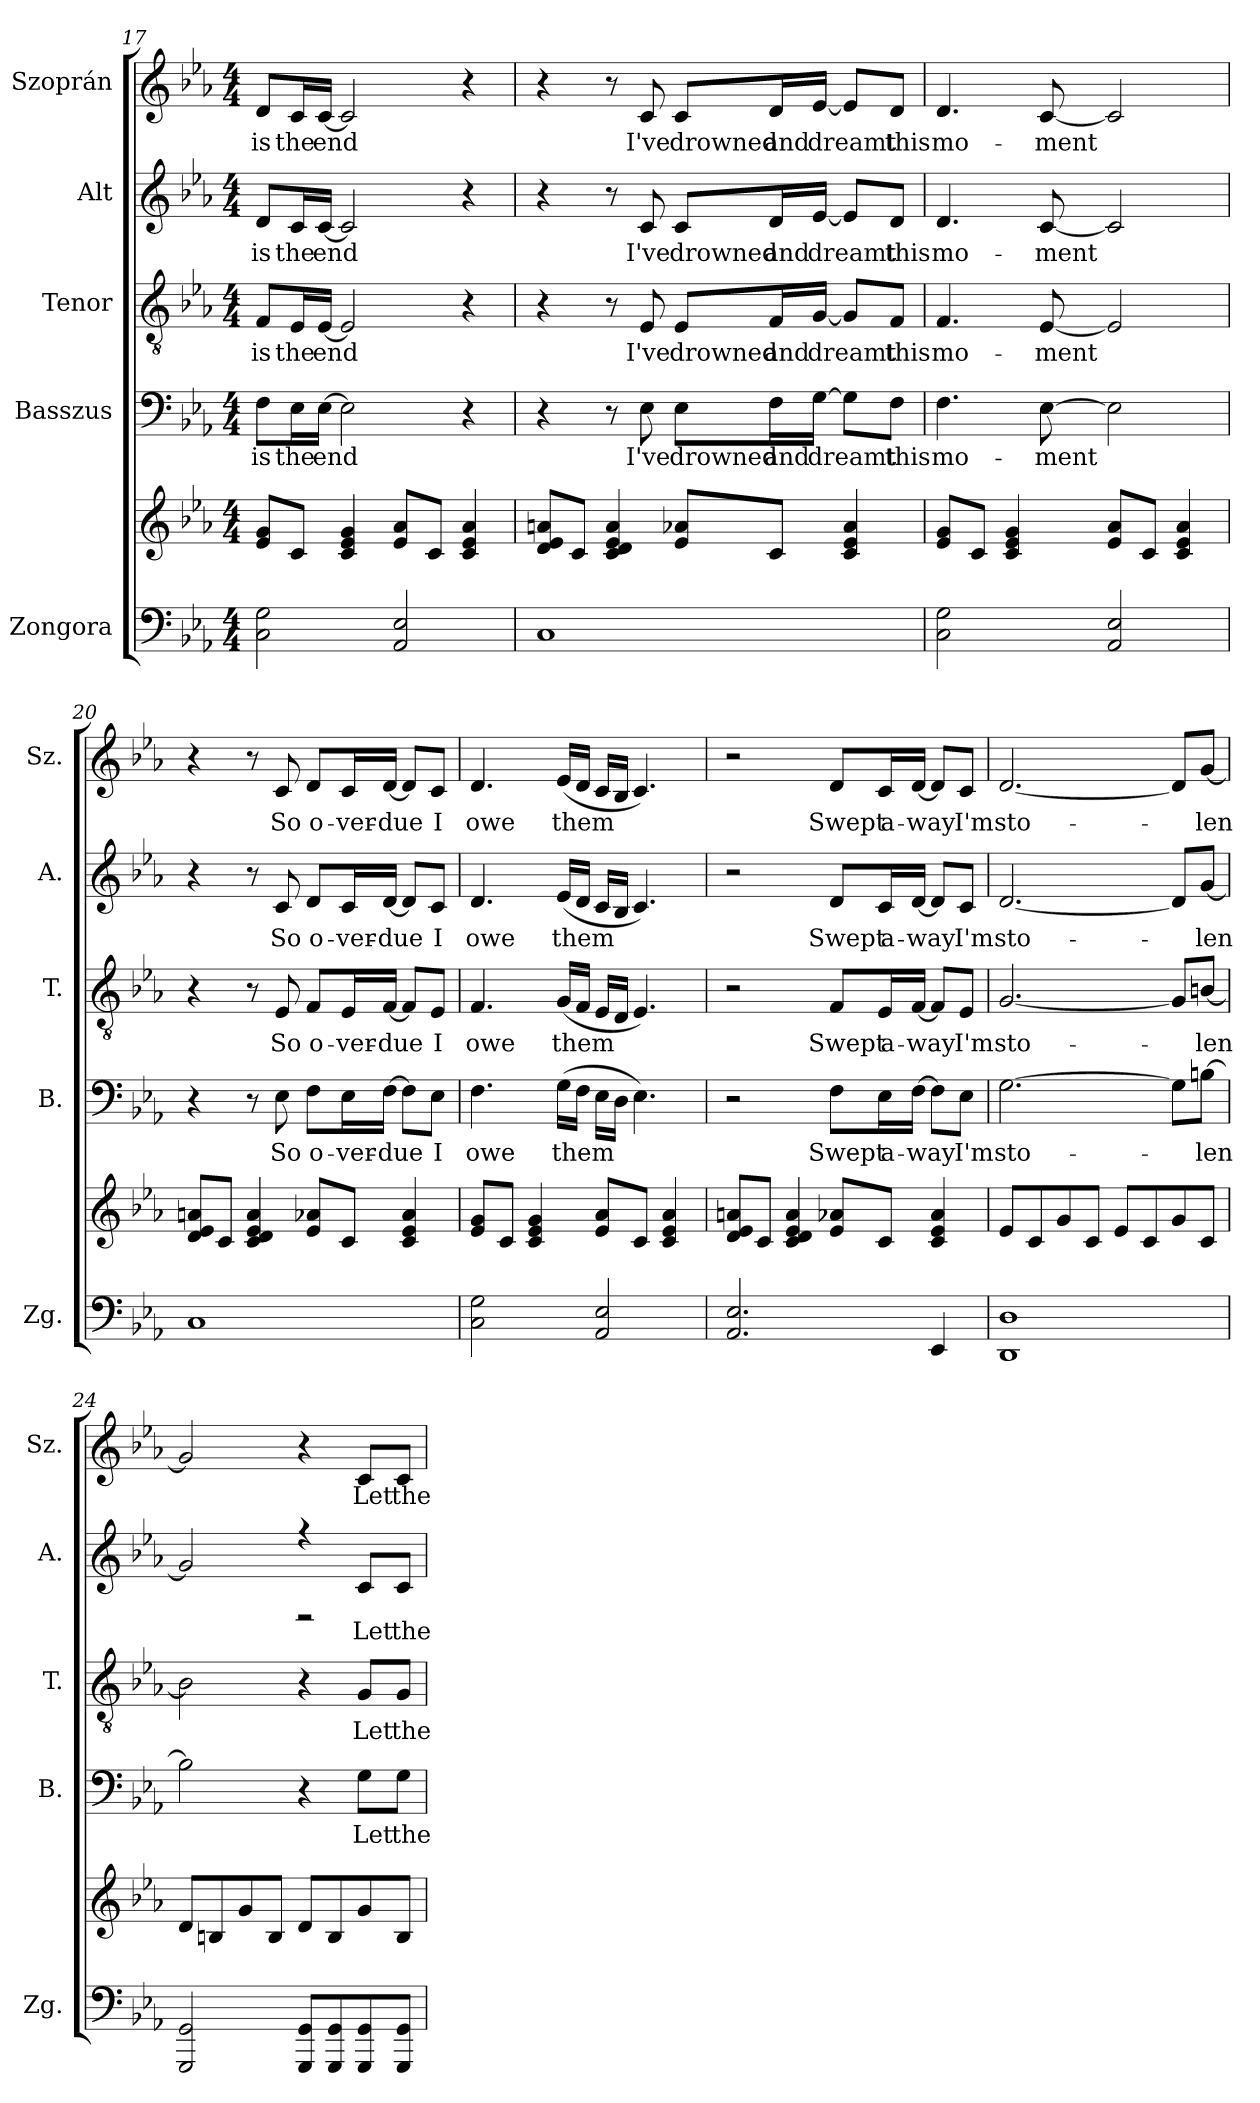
**kern	**kern	**kern	**text	**kern	**text	**kern	**text	**kern	**text
*part5	*part5	*part4	*part4	*part3	*part3	*part2	*part2	*part1	*part1
*staff6	*staff5	*staff4	*staff4	*staff3	*staff3	*staff2	*staff2	*staff1	*staff1
*I"Zongora	*	*I"Basszus	*	*I"Tenor	*	*I"Alt	*	*I"Szoprán	*
*I'Zg.	*	*I'B.	*	*I'T.	*	*I'A.	*	*I'Sz.	*
*clefF4	*clefG2	*clefF4	*	*clefGv2	*	*clefG2	*	*clefG2	*
*k[b-e-a-]	*k[b-e-a-]	*k[b-e-a-]	*	*k[b-e-a-]	*	*k[b-e-a-]	*	*k[b-e-a-]	*
*M4/4	*M4/4	*M4/4	*	*M4/4	*	*M4/4	*	*M4/4	*
=17	=17	=17	=17	=17	=17	=17	=17	=17	=17
!	!	!	!LO:LY:b	!	!LO:LY:b	!	!LO:LY:b	!	!LO:LY:b
2C\ 2G\	8e-/ 8g/L	8F\L	is	8F/L	is	8d/L	is	8d/L	is
!	!	!	!LO:LY:b	!	!LO:LY:b	!	!LO:LY:b	!	!LO:LY:b
.	8c/J	16E-\L	the	16E-/L	the	16c/L	the	16c/L	the
!	!	!	!LO:LY:b	!	!LO:LY:b	!	!LO:LY:b	!	!LO:LY:b
.	.	[16E-\JJ	end	[16E-/JJ	end	[16c/JJ	end	[16c/JJ	end
.	4c/ 4e-/ 4g/	2E-\]	.	2E-/]	.	2c/]	.	2c/]	.
2AA-/ 2E-/	8e-/ 8a-/L	.	.	.	.	.	.	.	.
.	8c/J	.	.	.	.	.	.	.	.
.	4c/ 4e-/ 4a-/	4r	.	4r	.	4r	.	4r	.
!!LO:LB:g=z
=18	=18	=18	=18	=18	=18	=18	=18	=18	=18
1C	8d/ 8e-/ 8an/L	4r	.	4r	.	4r	.	4r	.
.	8c/J	.	.	.	.	.	.	.	.
.	4c/ 4d/ 4e-/ 4a/	8r	.	8r	.	8r	.	8r	.
!	!	!	!LO:LY:b	!	!LO:LY:b	!	!LO:LY:b	!	!LO:LY:b
.	.	8E-\	I've	8E-/	I've	8c/	I've	8c/	I've
!	!	!	!LO:LY:b	!	!LO:LY:b	!	!LO:LY:b	!	!LO:LY:b
.	8e-/ 8a-X/L	8E-\L	drowned	8E-/L	drowned	8c/L	drowned	8c/L	drowned
!	!	!	!LO:LY:b	!	!LO:LY:b	!	!LO:LY:b	!	!LO:LY:b
.	8c/J	16F\L	and	16F/L	and	16d/L	and	16d/L	and
!	!	!	!LO:LY:b	!	!LO:LY:b	!	!LO:LY:b	!	!LO:LY:b
.	.	[16G\JJ	dreamt	[16G/JJ	dreamt	[16e-/JJ	dreamt	[16e-/JJ	dreamt
.	4c/ 4e-/ 4a-/	8G\L]	.	8G/L]	.	8e-/L]	.	8e-/L]	.
!	!	!	!LO:LY:b	!	!LO:LY:b	!	!LO:LY:b	!	!LO:LY:b
.	.	8F\J	this	8F/J	this	8d/J	this	8d/J	this
=19	=19	=19	=19	=19	=19	=19	=19	=19	=19
!	!	!	!LO:LY:b	!	!LO:LY:b	!	!LO:LY:b	!	!LO:LY:b
2C\ 2G\	8e-/ 8g/L	4.F\	mo-	4.F/	mo-	4.d/	mo-	4.d/	mo-
.	8c/J	.	.	.	.	.	.	.	.
.	4c/ 4e-/ 4g/	.	.	.	.	.	.	.	.
!	!	!	!LO:LY:b	!	!LO:LY:b	!	!LO:LY:b	!	!LO:LY:b
.	.	[8E-\	-ment	[8E-/	-ment	[8c/	-ment	[8c/	-ment
2AA-/ 2E-/	8e-/ 8a-/L	2E-\]	.	2E-/]	.	2c/]	.	2c/]	.
.	8c/J	.	.	.	.	.	.	.	.
.	4c/ 4e-/ 4a-/	.	.	.	.	.	.	.	.
=20	=20	=20	=20	=20	=20	=20	=20	=20	=20
1C	8d/ 8e-/ 8an/L	4r	.	4r	.	4r	.	4r	.
.	8c/J	.	.	.	.	.	.	.	.
.	4c/ 4d/ 4e-/ 4a/	8r	.	8r	.	8r	.	8r	.
!	!	!	!LO:LY:b	!	!LO:LY:b	!	!LO:LY:b	!	!LO:LY:b
.	.	8E-\	So	8E-/	So	8c/	So	8c/	So
!	!	!	!LO:LY:b	!	!LO:LY:b	!	!LO:LY:b	!	!LO:LY:b
.	8e-/ 8a-X/L	8F\L	o-	8F/L	o-	8d/L	o-	8d/L	o-
!	!	!	!LO:LY:b	!	!LO:LY:b	!	!LO:LY:b	!	!LO:LY:b
.	8c/J	16E-\L	-ver-	16E-/L	-ver-	16c/L	-ver-	16c/L	-ver-
!	!	!	!LO:LY:b	!	!LO:LY:b	!	!LO:LY:b	!	!LO:LY:b
.	.	[16F\JJ	-due	[16F/JJ	-due	[16d/JJ	-due	[16d/JJ	-due
.	4c/ 4e-/ 4a-/	8F\L]	.	8F/L]	.	8d/L]	.	8d/L]	.
!	!	!	!LO:LY:b	!	!LO:LY:b	!	!LO:LY:b	!	!LO:LY:b
.	.	8E-\J	I	8E-/J	I	8c/J	I	8c/J	I
!!LO:PB:g=z
=21	=21	=21	=21	=21	=21	=21	=21	=21	=21
!	!	!	!LO:LY:b	!	!LO:LY:b	!	!LO:LY:b	!	!LO:LY:b
2C\ 2G\	8e-/ 8g/L	4.F\	owe	4.F/	owe	4.d/	owe	4.d/	owe
.	8c/J	.	.	.	.	.	.	.	.
.	4c/ 4e-/ 4g/	.	.	.	.	.	.	.	.
!	!	!	!LO:LY:b	!	!LO:LY:b	!	!LO:LY:b	!	!LO:LY:b
.	.	(>16G\LL	them	(<16G/LL	them	(<16e-/LL	them	(<16e-/LL	them
.	.	16F\JJ	.	16F/JJ	.	16d/JJ	.	16d/JJ	.
2AA-/ 2E-/	8e-/ 8a-/L	16E-\LL	.	16E-/LL	.	16c/LL	.	16c/LL	.
.	.	16D\JJ	.	16D/JJ	.	16B-/JJ	.	16B-/JJ	.
.	8c/J	4.E-\)	.	4.E-/)	.	4.c/)	.	4.c/)	.
.	4c/ 4e-/ 4a-/	.	.	.	.	.	.	.	.
=22	=22	=22	=22	=22	=22	=22	=22	=22	=22
2.AA-/ 2.E-/	8d/ 8e-/ 8an/L	2r	.	2r	.	2r	.	2r	.
.	8c/J	.	.	.	.	.	.	.	.
.	4c/ 4d/ 4e-/ 4a/	.	.	.	.	.	.	.	.
!	!	!	!LO:LY:b	!	!LO:LY:b	!	!LO:LY:b	!	!LO:LY:b
.	8e-/ 8a-X/L	8F\L	Swept	8F/L	Swept	8d/L	Swept	8d/L	Swept
!	!	!	!LO:LY:b	!	!LO:LY:b	!	!LO:LY:b	!	!LO:LY:b
.	8c/J	16E-\L	a-	16E-/L	a-	16c/L	a-	16c/L	a-
!	!	!	!LO:LY:b	!	!LO:LY:b	!	!LO:LY:b	!	!LO:LY:b
.	.	[16F\JJ	-way	[16F/JJ	-way	[16d/JJ	-way	[16d/JJ	-way
4EE-/	4c/ 4e-/ 4a-/	8F\L]	.	8F/L]	.	8d/L]	.	8d/L]	.
!	!	!	!LO:LY:b	!	!LO:LY:b	!	!LO:LY:b	!	!LO:LY:b
.	.	8E-\J	I'm	8E-/J	I'm	8c/J	I'm	8c/J	I'm
=23	=23	=23	=23	=23	=23	=23	=23	=23	=23
!	!	!	!LO:LY:b	!	!LO:LY:b	!	!LO:LY:b	!	!LO:LY:b
1DD 1D	8e-/L	[2.G\	sto-	[2.G/	sto-	[2.d/	sto-	[2.d/	sto-
.	8c/	.	.	.	.	.	.	.	.
.	8g/	.	.	.	.	.	.	.	.
.	8c/J	.	.	.	.	.	.	.	.
.	8e-/L	.	.	.	.	.	.	.	.
.	8c/	.	.	.	.	.	.	.	.
.	8g/	8G\L]	.	8G/L]	.	8d/L]	.	8d/L]	.
!	!	!	!LO:LY:b	!	!LO:LY:b	!	!LO:LY:b	!	!LO:LY:b
.	8c/J	[8Bn\J	len	[8Bn/J	len	[8g/J	len	[8g/J	len
=24	=24	=24	=24	=24	=24	=24	=24	=24	=24
*	*	*	*	*	*	*^	*	*	*
2GGG/ 2GG/	8d/L	2B\]	.	2B\]	.	2g/]	2ryy	.	2g/]	.
.	8Bn/	.	.	.	.	.	.	.	.	.
.	8g/	.	.	.	.	.	.	.	.	.
.	8B/J	.	.	.	.	.	.	.	.	.
8GGG/ 8GG/L	8d/L	4r	.	4r	.	4r	2r	.	4r	.
8GGG/ 8GG/	8B/	.	.	.	.	.	.	.	.	.
!	!	!	!LO:LY:b	!	!LO:LY:b	!	!	!LO:LY:b	!	!LO:LY:b
8GGG/ 8GG/	8g/	8G\L	Let	8G/L	Let	8c/L	.	Let	8c/L	Let
!	!	!	!LO:LY:b	!	!LO:LY:b	!	!	!LO:LY:b	!	!LO:LY:b
8GGG/ 8GG/J	8B/J	8G\J	the	8G/J	the	8c/J	.	the	8c/J	the
*	*	*	*	*	*	*v	*v	*	*	*
=	=	=	=	=	=	=	=	=	=
*-	*-	*-	*-	*-	*-	*-	*-	*-	*-
